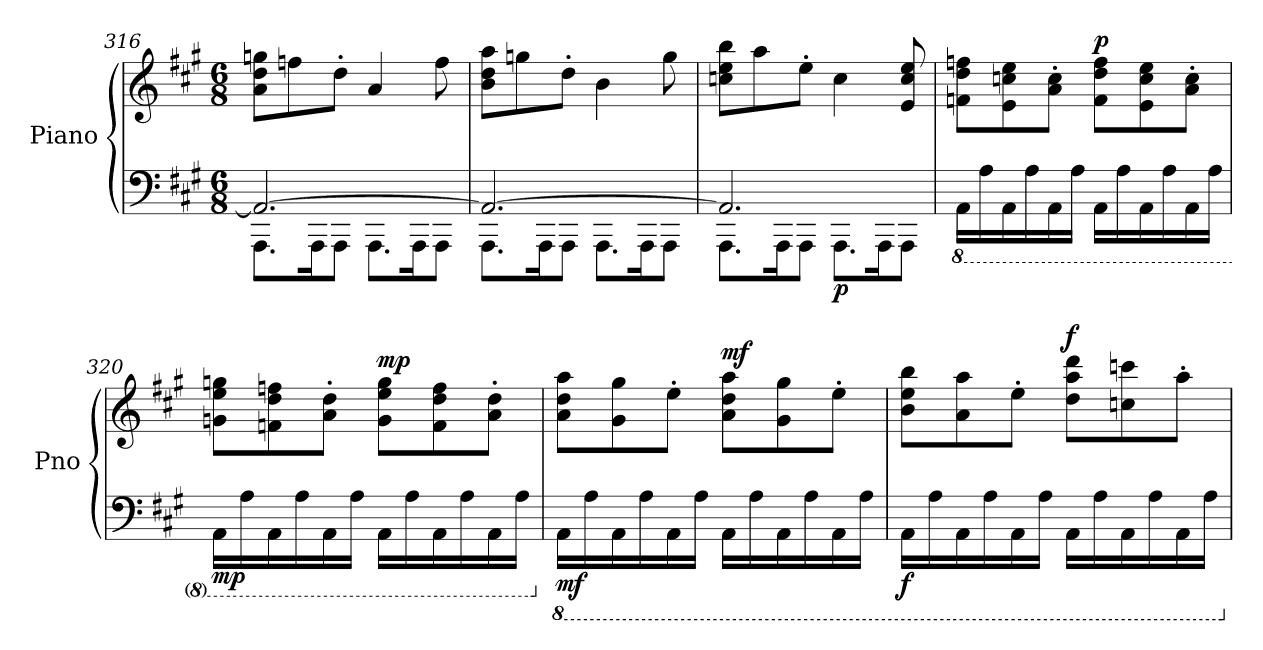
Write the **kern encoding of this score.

**kern	**kern	**dynam
*part1	*part1	*part1
*staff2	*staff1	*staff1/2
*I"Piano	*	*
*I'Pno	*	*
*clefF4	*clefG2	*
*k[f#c#g#]	*k[f#c#g#]	*
*M6/8	*M6/8	*
=316	=316	=316
*^	*	*
2.AA/_	8.AAA\L	8a\ 8dd\ 8ggn\L	.
.	.	8ffn\	.
.	16AAA\K	.	.
.	8AAA\J	8dd'\J	.
.	8.AAA\L	4a/	.
.	16AAA\K	.	.
.	8AAA\J	8ff\	.
=317	=317	=317	=317
2.AA/_	8.AAA\L	8b\ 8dd\ 8aa\L	.
.	.	8ggn\	.
.	16AAA\K	.	.
.	8AAA\J	8dd'\J	.
.	8.AAA\L	4b\	.
.	16AAA\K	.	.
.	8AAA\J	8gg\	.
=318	=318	=318	=318
2.AA/]	8.AAA\L	8ccn\ 8ee\ 8bb\L	.
.	.	8aa\	.
.	16AAA\K	.	.
.	8AAA\J	8ee'\J	.
!	!	!	!LO:DY:b=2
.	8.AAA\L	4cc\	p
.	16AAA\K	.	.
.	8AAA\J	8e/ 8cc/ 8ee/	.
*v	*v	*	*
!!LO:LB:g=z
=319	=319	=319
*8ba	*	*
*^	*	*
!LO:TX:a:i:t=cresc. poco a poco	!	!	!
*v	*v	*	*
16AAA\LL	8fn\ 8dd\ 8ffn\L	.
16AA\	.	.
16AAA\	8e\ 8ccn\ 8ee\	.
16AA\	.	.
16AAA\	8a\' 8cc\'J	.
16AA\JJ	.	.
!	!	!LO:DY:a
16AAA\LL	8f\ 8dd\ 8ff\L	p
16AA\	.	.
16AAA\	8e\ 8cc\ 8ee\	.
16AA\	.	.
16AAA\	8a\' 8cc\'J	.
16AA\JJ	.	.
=320	=320	=320
!	!	!LO:DY:b=2
16AAA\LL	8gn\ 8ee\ 8ggn\L	mp
16AA\	.	.
16AAA\	8fn\ 8dd\ 8ffn\	.
16AA\	.	.
16AAA\	8a\' 8dd\'J	.
16AA\JJ	.	.
!	!	!LO:DY:a
16AAA\LL	8g\ 8ee\ 8gg\L	mp
16AA\	.	.
16AAA\	8f\ 8dd\ 8ff\	.
16AA\	.	.
16AAA\	8a\' 8dd\'J	.
16AA\JJ	.	.
=321	=321	=321
*X8ba	*	*
*8ba	*	*
!	!	!LO:DY:b=2
16AAA\LL	8a\ 8dd\ 8aa\L	mf
16AA\	.	.
16AAA\	8g#\ 8gg#\	.
16AA\	.	.
16AAA\	8ee'\J	.
16AA\JJ	.	.
!	!	!LO:DY:a
16AAA\LL	8a\ 8dd\ 8aa\L	mf
16AA\	.	.
16AAA\	8g#\ 8gg#\	.
16AA\	.	.
16AAA\	8ee'\J	.
16AA\JJ	.	.
=322	=322	=322
!	!	!LO:DY:b=2
16AAA\LL	8b\ 8ee\ 8bb\L	f
16AA\	.	.
16AAA\	8a\ 8aa\	.
16AA\	.	.
16AAA\	8ee'\J	.
16AA\JJ	.	.
!	!	!LO:DY:a
16AAA\LL	8dd\ 8aa\ 8ddd\L	f
16AA\	.	.
16AAA\	8ccn\ 8cccn\	.
16AA\	.	.
16AAA\	8aa'\J	.
16AA\JJ	.	.
*X8ba	*	*
=	=	=
*-	*-	*-
